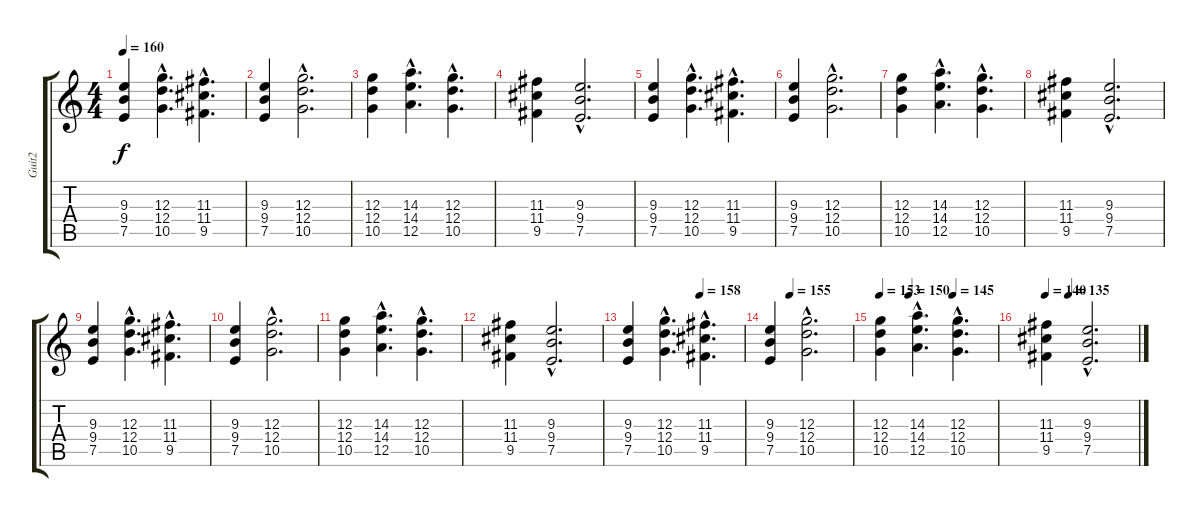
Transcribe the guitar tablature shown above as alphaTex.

\track ("Guit2" "Guit2") {instrument overdrivenguitar}
\staff {score tabs}
\tuning (E4 B3 G3 D3 A2 E2) {hide}
\ts (4 4)
\tempo 160
\clef g2
\ks c
(9.3 9.4 7.5).4{dy f} (12.3{hac} 12.4{hac} 10.5{hac}).4{d} (11.3{hac} 11.4{hac} 9.5{hac}).4{d} |
(9.3 9.4 7.5).4 (12.3{hac} 12.4{hac} 10.5{hac}).2{d} |
(12.3 12.4 10.5).4 (14.3{hac} 14.4{hac} 12.5{hac}).4{d} (12.3{hac} 12.4{hac} 10.5{hac}).4{d} |
(11.3 11.4 9.5).4 (9.3{hac} 9.4{hac} 7.5{hac}).2{d} |
(9.3 9.4 7.5).4 (12.3{hac} 12.4{hac} 10.5{hac}).4{d} (11.3{hac} 11.4{hac} 9.5{hac}).4{d} |
(9.3 9.4 7.5).4 (12.3{hac} 12.4{hac} 10.5{hac}).2{d} |
(12.3 12.4 10.5).4 (14.3{hac} 14.4{hac} 12.5{hac}).4{d} (12.3{hac} 12.4{hac} 10.5{hac}).4{d} |
(11.3 11.4 9.5).4 (9.3{hac} 9.4{hac} 7.5{hac}).2{d} |
(9.3 9.4 7.5).4 (12.3{hac} 12.4{hac} 10.5{hac}).4{d} (11.3{hac} 11.4{hac} 9.5{hac}).4{d} |
(9.3 9.4 7.5).4 (12.3{hac} 12.4{hac} 10.5{hac}).2{d} |
(12.3 12.4 10.5).4 (14.3{hac} 14.4{hac} 12.5{hac}).4{d} (12.3{hac} 12.4{hac} 10.5{hac}).4{d} |
(11.3 11.4 9.5).4 (9.3{hac} 9.4{hac} 7.5{hac}).2{d} |
\tempo (158 0.625)
(9.3 9.4 7.5).4 (12.3{hac} 12.4{hac} 10.5{hac}).4{d} (11.3{hac} 11.4{hac} 9.5{hac}).4{d} |
\tempo (155 0.25)
(9.3 9.4 7.5).4 (12.3{hac} 12.4{hac} 10.5{hac}).2{d} |
\tempo 153
\tempo (150 0.25)
\tempo (145 0.625)
(12.3 12.4 10.5).4 (14.3{hac} 14.4{hac} 12.5{hac}).4{d} (12.3{hac} 12.4{hac} 10.5{hac}).4{d} |
\tempo 140
\tempo (135 0.25)
(11.3 11.4 9.5).4 (9.3{hac} 9.4{hac} 7.5{hac}).2{d}
